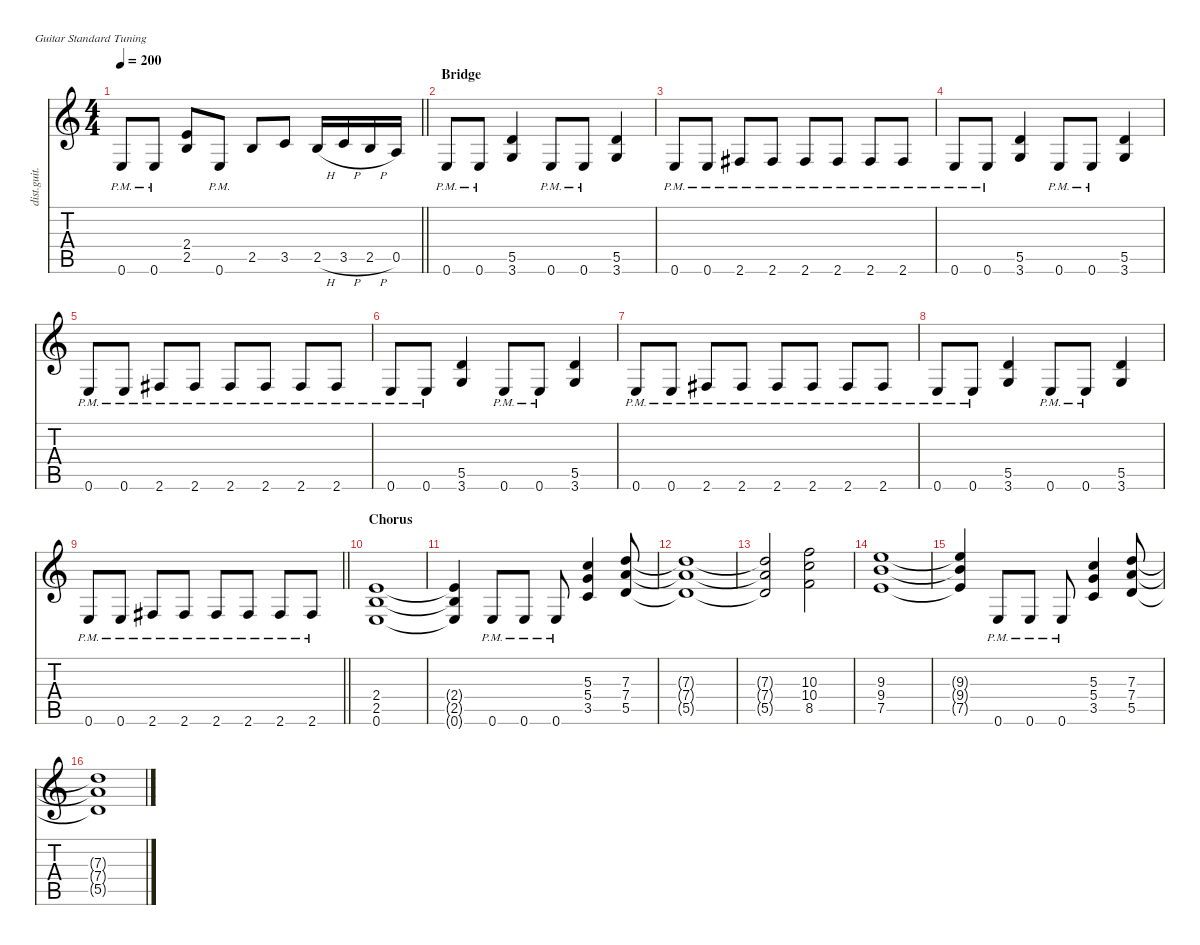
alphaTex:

\defaultSystemsLayout 4
\hideDynamics
\bracketExtendMode nobrackets
\otherSystemsTrackNameOrientation horizontal
\track ("Kirk Hammet (Guitar)" "dist.guit.") {instrument distortionguitar}
\staff {score tabs}
\tuning (E4 B3 G3 D3 A2 E2)
\ts (4 4)
\tempo 200
\clef g2
\barLineRight lightlight
\ks c
0.6{pm}.8{dy f beam Up} 0.6{pm}.8{beam Up} (2.4 2.5).8{beam Up} 0.6{pm}.8{beam Up} 2.5.8{beam Up} 3.5.8{beam Up} 2.5{h}.16{beam Up} 3.5{h}.16{beam Up} 2.5{h}.16{beam Up} 0.5.16{beam Up} |
\section ("" "Bridge")
0.6{pm}.8{beam Up} 0.6{pm}.8{beam Up} (5.5 3.6).4{beam Up} 0.6{pm}.8{beam Up} 0.6{pm}.8{beam Up} (5.5 3.6).4{beam Up} |
0.6{pm}.8{beam Up} 0.6{pm}.8{beam Up} 2.6{pm acc #}.8{beam Up} 2.6{pm acc #}.8{beam Up} 2.6{pm acc #}.8{beam Up} 2.6{pm acc #}.8{beam Up} 2.6{pm acc #}.8{beam Up} 2.6{pm acc #}.8{beam Up} |
0.6{pm}.8{beam Up} 0.6{pm}.8{beam Up} (5.5 3.6).4{beam Up} 0.6{pm}.8{beam Up} 0.6{pm}.8{beam Up} (5.5 3.6).4{beam Up} |
0.6{pm}.8{beam Up} 0.6{pm}.8{beam Up} 2.6{pm acc #}.8{beam Up} 2.6{pm acc #}.8{beam Up} 2.6{pm acc #}.8{beam Up} 2.6{pm acc #}.8{beam Up} 2.6{pm acc #}.8{beam Up} 2.6{pm acc #}.8{beam Up} |
0.6{pm}.8{beam Up} 0.6{pm}.8{beam Up} (5.5 3.6).4{beam Up} 0.6{pm}.8{beam Up} 0.6{pm}.8{beam Up} (5.5 3.6).4{beam Up} |
0.6{pm}.8{beam Up} 0.6{pm}.8{beam Up} 2.6{pm acc #}.8{beam Up} 2.6{pm acc #}.8{beam Up} 2.6{pm acc #}.8{beam Up} 2.6{pm acc #}.8{beam Up} 2.6{pm acc #}.8{beam Up} 2.6{pm acc #}.8{beam Up} |
0.6{pm}.8{beam Up} 0.6{pm}.8{beam Up} (5.5 3.6).4{beam Up} 0.6{pm}.8{beam Up} 0.6{pm}.8{beam Up} (5.5 3.6).4{beam Up} |
\barLineRight lightlight
0.6{pm}.8{beam Up} 0.6{pm}.8{beam Up} 2.6{pm acc #}.8{beam Up} 2.6{pm acc #}.8{beam Up} 2.6{pm acc #}.8{beam Up} 2.6{pm acc #}.8{beam Up} 2.6{pm acc #}.8{beam Up} 2.6{pm acc #}.8{beam Up} |
\section ("" "Chorus")
(2.4 2.5 0.6).1{beam Up} |
(2.4{t} 2.5{t} 0.6{t}).4{beam Up} 0.6{pm}.8{beam Up} 0.6{pm}.8{beam Up} 0.6{pm}.8{beam Up} (5.3 5.4 3.5).4{beam Up} (7.3 7.4 5.5).8{beam Up} |
(7.3{t} 7.4{t} 5.5{t}).1{beam Up} |
(7.3{t} 7.4{t} 5.5{t}).2{beam Up} (10.3 10.4 8.5).2{beam Down} |
(9.3 9.4 7.5).1{beam Up} |
(9.3{t} 9.4{t} 7.5{t}).4{beam Up} 0.6{pm}.8{beam Up} 0.6{pm}.8{beam Up} 0.6{pm}.8{beam Up} (5.3 5.4 3.5).4{beam Up} (7.3 7.4 5.5).8{beam Up} |
(7.3{t} 7.4{t} 5.5{t}).1{beam Up}
